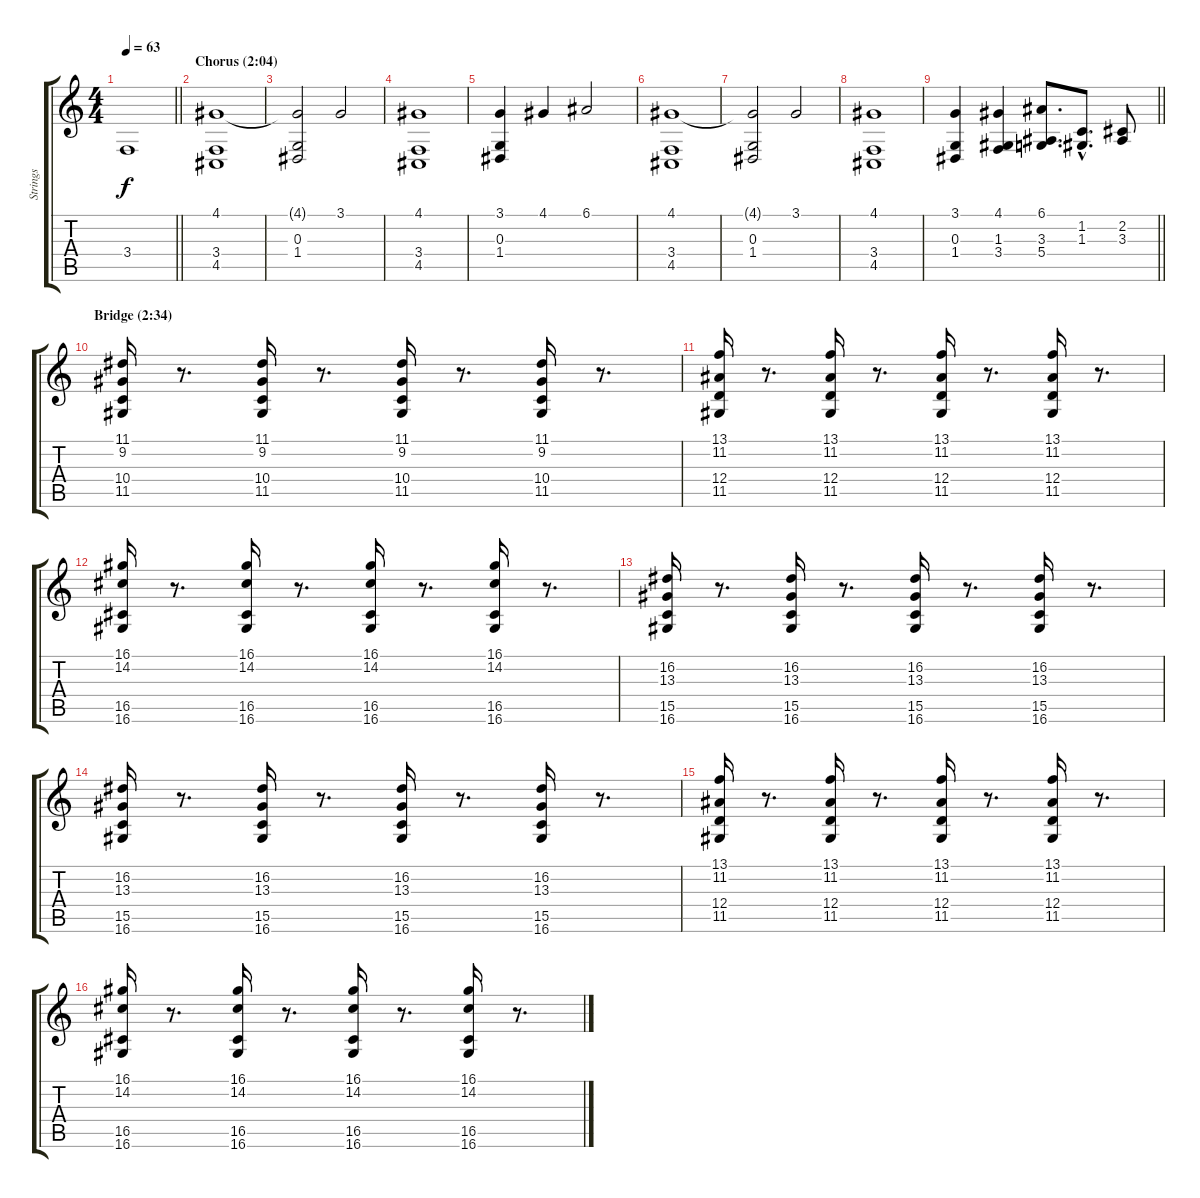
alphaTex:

\track ("Strings" "Strings") {instrument synthstrings1}
\staff {score tabs}
\tuning (E4 B3 G3 D3 A2 E2) {hide}
\ts (4 4)
\tempo 63
\clef g2
\barLineRight lightlight
\ks c
3.4{t}.1{dy f} |
\section ("" "Chorus (2:04)")
(4.1 3.4 4.5).1 |
(4.1{t} 0.3 1.4).2 3.1.2 |
(4.1 3.4 4.5).1 |
(3.1 0.3 1.4).4 4.1.4 6.1.2 |
(4.1 3.4 4.5).1 |
(4.1{t} 0.3 1.4).2 3.1.2 |
(4.1 3.4 4.5).1 |
\barLineRight lightlight
(3.1 0.3 1.4).4 (4.1 1.3 3.4).4 (6.1 3.3 5.4).8{d} (1.2{hac} 1.3{hac}).8{d} (2.2 3.3).8 |
\section ("" "Bridge (2:34)")
(11.1 9.2 10.4 11.5).16 r.8{d} (11.1 9.2 10.4 11.5).16 r.8{d} (11.1 9.2 10.4 11.5).16 r.8{d} (11.1 9.2 10.4 11.5).16 r.8{d} |
(13.1 11.2 12.4 11.5).16 r.8{d} (13.1 11.2 12.4 11.5).16 r.8{d} (13.1 11.2 12.4 11.5).16 r.8{d} (13.1 11.2 12.4 11.5).16 r.8{d} |
(16.1 14.2 16.5 16.6).16 r.8{d} (16.1 14.2 16.5 16.6).16 r.8{d} (16.1 14.2 16.5 16.6).16 r.8{d} (16.1 14.2 16.5 16.6).16 r.8{d} |
(16.2 13.3 15.5 16.6).16 r.8{d} (16.2 13.3 15.5 16.6).16 r.8{d} (16.2 13.3 15.5 16.6).16 r.8{d} (16.2 13.3 15.5 16.6).16 r.8{d} |
(16.2 13.3 15.5 16.6).16 r.8{d} (16.2 13.3 15.5 16.6).16 r.8{d} (16.2 13.3 15.5 16.6).16 r.8{d} (16.2 13.3 15.5 16.6).16 r.8{d} |
(13.1 11.2 12.4 11.5).16 r.8{d} (13.1 11.2 12.4 11.5).16 r.8{d} (13.1 11.2 12.4 11.5).16 r.8{d} (13.1 11.2 12.4 11.5).16 r.8{d} |
(16.1 14.2 16.5 16.6).16 r.8{d} (16.1 14.2 16.5 16.6).16 r.8{d} (16.1 14.2 16.5 16.6).16 r.8{d} (16.1 14.2 16.5 16.6).16 r.8{d}
